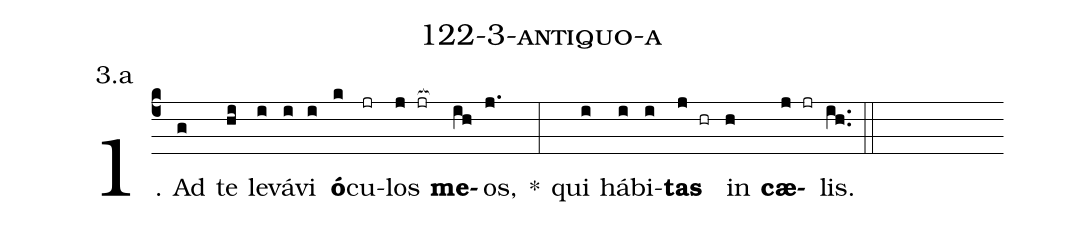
name: 122-3-antiquo-a;
annotation: 3.a;
%%
(c4)1. Ad(g) te(hi) le(i)vá(i)vi(i) <b>ó</b>(k)cu(jr)los(j jr[ocb:1{]) <b>me</b>(ih[ocb:0}])os,(j.) *(:) qui(i) há(i)bi(i)<b>tas</b>(j hr) in(h) <b>cæ</b>(j jr)lis.(ih..) (::)
